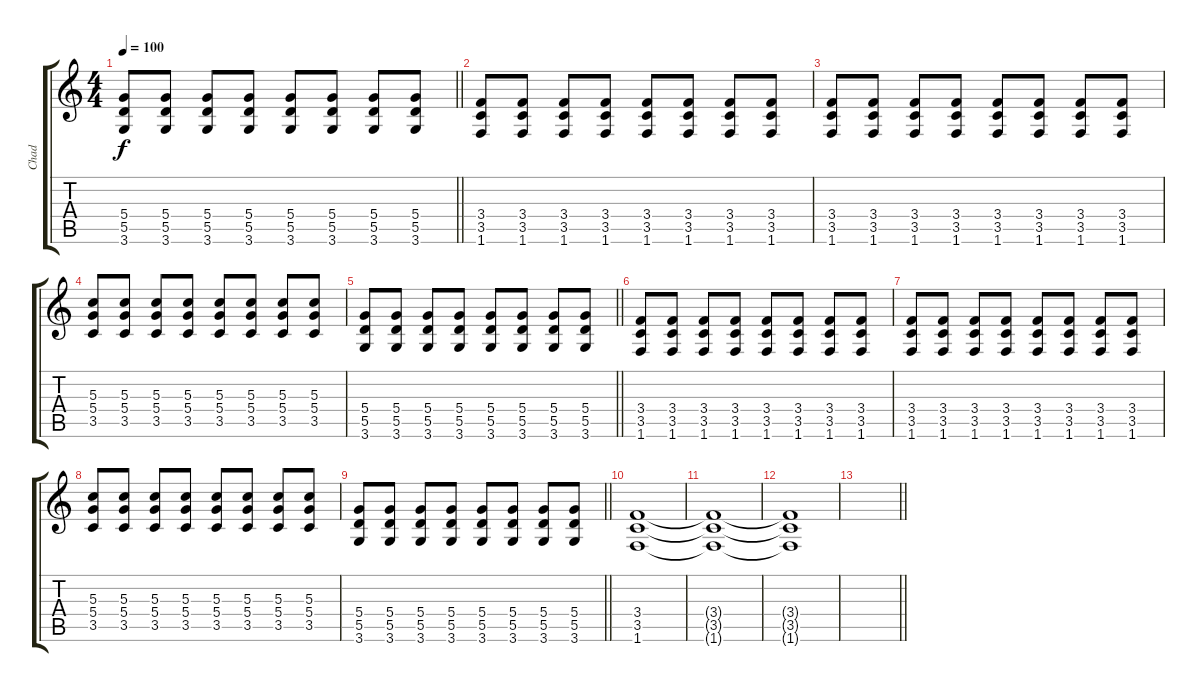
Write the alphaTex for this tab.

\track ("Chad" "Chad") {instrument electricguitarclean}
\staff {score tabs}
\tuning (E4 B3 G3 D3 A2 E2) {hide}
\ts (4 4)
\tempo 100
\clef g2
\barLineRight lightlight
\ks c
(5.4 5.5 3.6).8{dy f} (5.4 5.5 3.6).8 (5.4 5.5 3.6).8 (5.4 5.5 3.6).8 (5.4 5.5 3.6).8 (5.4 5.5 3.6).8 (5.4 5.5 3.6).8 (5.4 5.5 3.6).8 |
(3.4 3.5 1.6).8 (3.4 3.5 1.6).8 (3.4 3.5 1.6).8 (3.4 3.5 1.6).8 (3.4 3.5 1.6).8 (3.4 3.5 1.6).8 (3.4 3.5 1.6).8 (3.4 3.5 1.6).8 |
(3.4 3.5 1.6).8 (3.4 3.5 1.6).8 (3.4 3.5 1.6).8 (3.4 3.5 1.6).8 (3.4 3.5 1.6).8 (3.4 3.5 1.6).8 (3.4 3.5 1.6).8 (3.4 3.5 1.6).8 |
(5.3 5.4 3.5).8 (5.3 5.4 3.5).8 (5.3 5.4 3.5).8 (5.3 5.4 3.5).8 (5.3 5.4 3.5).8 (5.3 5.4 3.5).8 (5.3 5.4 3.5).8 (5.3 5.4 3.5).8 |
\barLineRight lightlight
(5.4 5.5 3.6).8 (5.4 5.5 3.6).8 (5.4 5.5 3.6).8 (5.4 5.5 3.6).8 (5.4 5.5 3.6).8 (5.4 5.5 3.6).8 (5.4 5.5 3.6).8 (5.4 5.5 3.6).8 |
(3.4 3.5 1.6).8 (3.4 3.5 1.6).8 (3.4 3.5 1.6).8 (3.4 3.5 1.6).8 (3.4 3.5 1.6).8 (3.4 3.5 1.6).8 (3.4 3.5 1.6).8 (3.4 3.5 1.6).8 |
(3.4 3.5 1.6).8 (3.4 3.5 1.6).8 (3.4 3.5 1.6).8 (3.4 3.5 1.6).8 (3.4 3.5 1.6).8 (3.4 3.5 1.6).8 (3.4 3.5 1.6).8 (3.4 3.5 1.6).8 |
(5.3 5.4 3.5).8 (5.3 5.4 3.5).8 (5.3 5.4 3.5).8 (5.3 5.4 3.5).8 (5.3 5.4 3.5).8 (5.3 5.4 3.5).8 (5.3 5.4 3.5).8 (5.3 5.4 3.5).8 |
\barLineRight lightlight
(5.4 5.5 3.6).8 (5.4 5.5 3.6).8 (5.4 5.5 3.6).8 (5.4 5.5 3.6).8 (5.4 5.5 3.6).8 (5.4 5.5 3.6).8 (5.4 5.5 3.6).8 (5.4 5.5 3.6).8 |
(3.4 3.5 1.6).1{volume 0} |
(3.4{t} 3.5{t} 1.6{t}).1 |
(3.4{t} 3.5{t} 1.6{t}).1 |
\barLineRight lightlight
